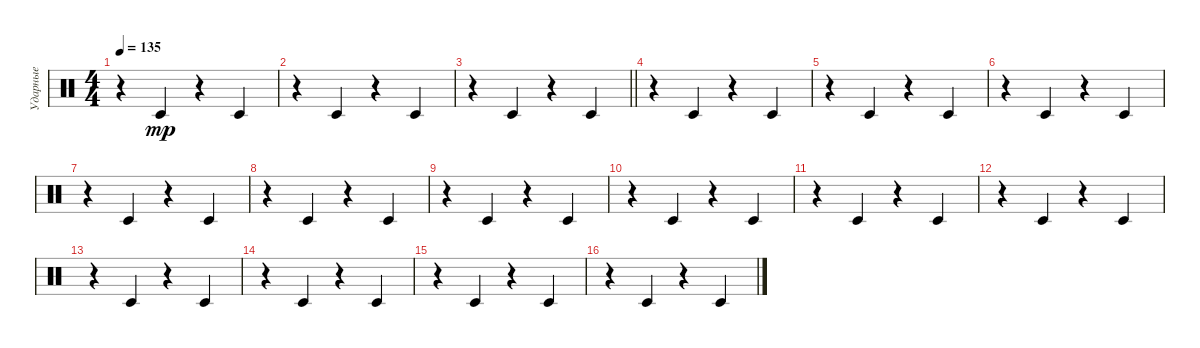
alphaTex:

\track ("Ударные" "Ударные") {instrument percussion}
\staff {score}
\articulation defaults
\ts (4 4)
\tempo 135
\clef neutral
\ks c
r.4{dy mp} "Timbale low (hit)".4 r.4 "Timbale low (hit)".4 |
r.4 "Timbale low (hit)".4 r.4 "Timbale low (hit)".4 |
\barLineRight lightlight
r.4 "Timbale low (hit)".4 r.4 "Timbale low (hit)".4 |
r.4 "Timbale low (hit)".4 r.4 "Timbale low (hit)".4 |
r.4 "Timbale low (hit)".4 r.4 "Timbale low (hit)".4 |
r.4 "Timbale low (hit)".4 r.4 "Timbale low (hit)".4 |
r.4 "Timbale low (hit)".4 r.4 "Timbale low (hit)".4 |
r.4 "Timbale low (hit)".4 r.4 "Timbale low (hit)".4 |
r.4 "Timbale low (hit)".4 r.4 "Timbale low (hit)".4 |
r.4 "Timbale low (hit)".4 r.4 "Timbale low (hit)".4 |
r.4 "Timbale low (hit)".4 r.4 "Timbale low (hit)".4 |
r.4 "Timbale low (hit)".4 r.4 "Timbale low (hit)".4 |
r.4 "Timbale low (hit)".4 r.4 "Timbale low (hit)".4 |
r.4 "Timbale low (hit)".4 r.4 "Timbale low (hit)".4 |
r.4 "Timbale low (hit)".4 r.4 "Timbale low (hit)".4 |
r.4 "Timbale low (hit)".4 r.4 "Timbale low (hit)".4
